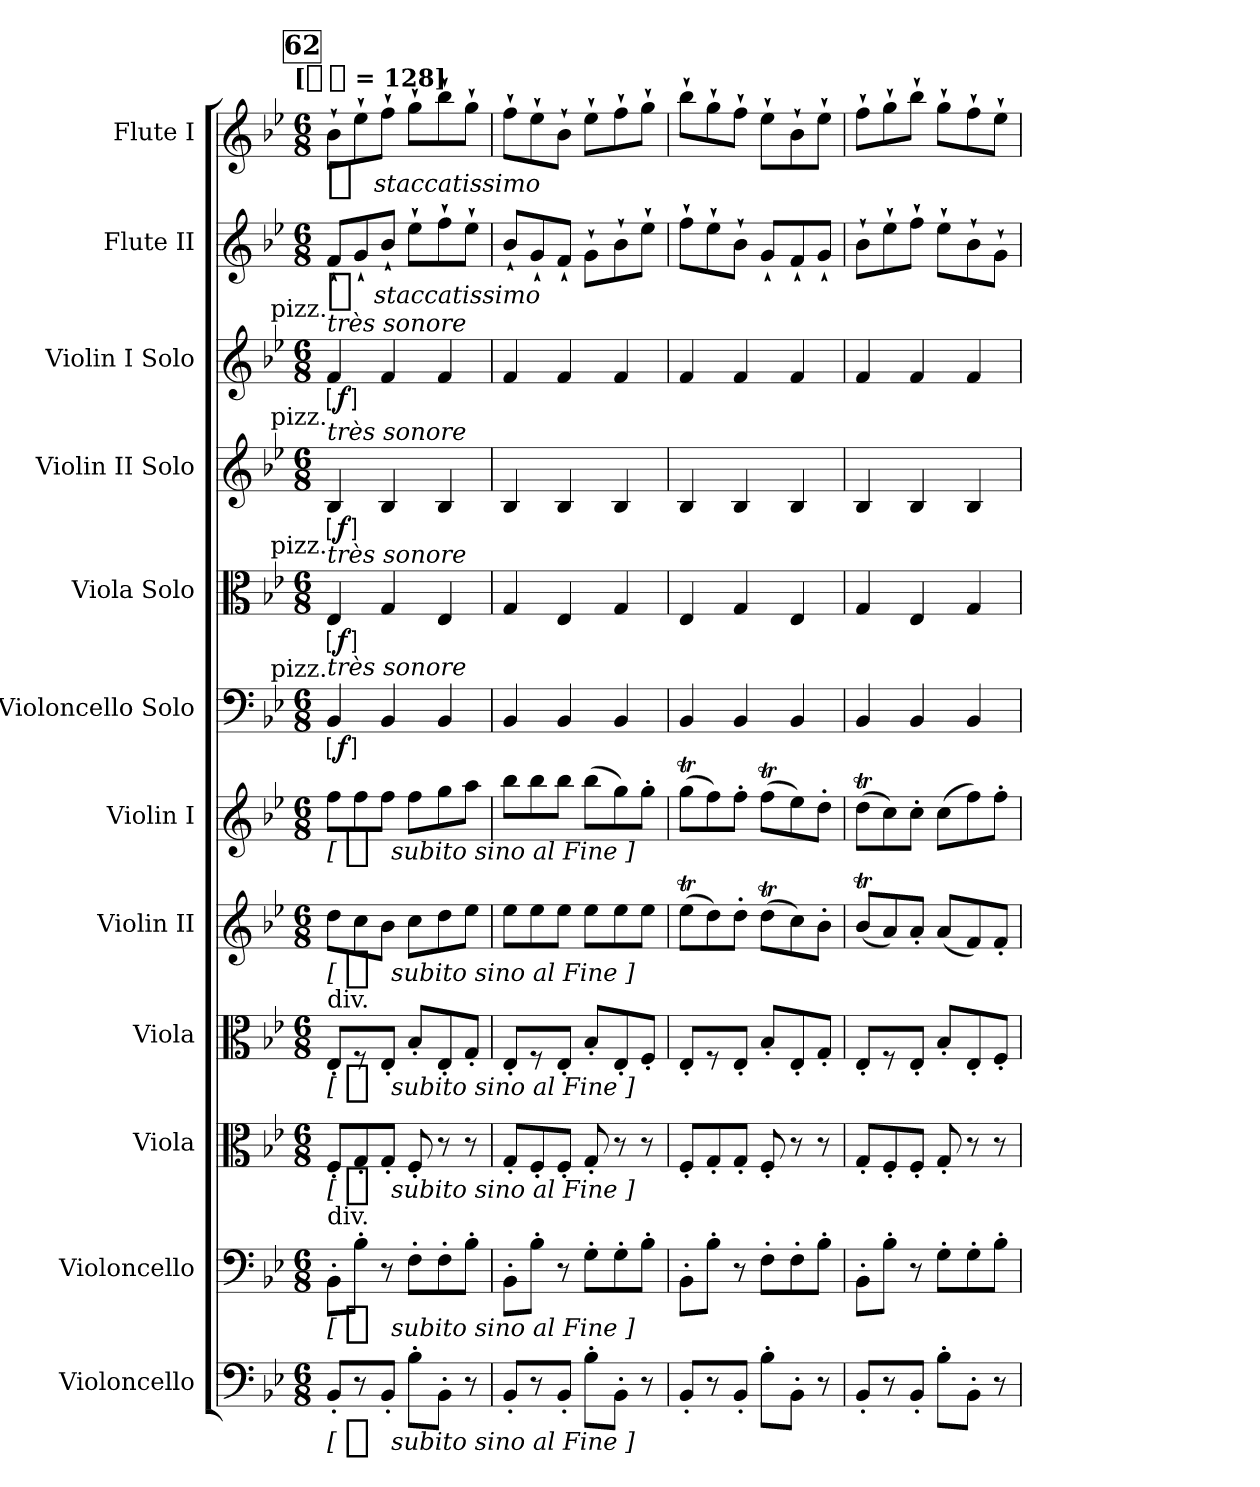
**kern	**dynam	**kern	**dynam	**kern	**dynam	**kern	**dynam	**kern	**dynam	**kern	**dynam	**kern	**dynam	**kern	**dynam	**kern	**dynam	**kern	**dynam	**kern	**dynam	**kern	**dynam
*part12	*part12	*part11	*part11	*part10	*part10	*part9	*part9	*part8	*part8	*part7	*part7	*part6	*part6	*part5	*part5	*part4	*part4	*part3	*part3	*part2	*part2	*part1	*part1
*staff12	*staff12	*staff11	*staff11	*staff10	*staff10	*staff9	*staff9	*staff8	*staff8	*staff7	*staff7	*staff6	*staff6	*staff5	*staff5	*staff4	*staff4	*staff3	*staff3	*staff2	*staff2	*staff1	*staff1
*I"Violoncello	*	*I"Violoncello	*	*I"Viola	*	*I"Viola	*	*I"Violin II	*	*I"Violin I	*	*I"Violoncello Solo	*	*I"Viola Solo	*	*I"Violin II Solo	*	*I"Violin I Solo	*	*I"Flute II	*	*I"Flute I	*
*I'Vc.	*	*I'Vc.	*	*I'Vla.	*	*I'Vla.	*	*I'Vln. II	*	*I'Vln. I	*	*I'Vc.	*	*I'Vla.	*	*I'Vln.	*	*I'Vln.	*	*I'Fl.	*	*I'Fl.	*
*clefF4	*	*clefF4	*	*clefC3	*	*clefC3	*	*clefG2	*	*clefG2	*	*clefF4	*	*clefC3	*	*clefG2	*	*clefG2	*	*clefG2	*	*clefG2	*
*k[b-e-]	*	*k[b-e-]	*	*k[b-e-]	*	*k[b-e-]	*	*k[b-e-]	*	*k[b-e-]	*	*k[b-e-]	*	*k[b-e-]	*	*k[b-e-]	*	*k[b-e-]	*	*k[b-e-]	*	*k[b-e-]	*
*B-:	*	*B-:	*	*B-:	*	*B-:	*	*B-:	*	*B-:	*	*B-:	*	*B-:	*	*B-:	*	*B-:	*	*B-:	*	*B-:	*
!!LO:TX:omd:t=[[quarter-dot] = 128]
*M6/8	*	*M6/8	*	*M6/8	*	*M6/8	*	*M6/8	*	*M6/8	*	*M6/8	*	*M6/8	*	*M6/8	*	*M6/8	*	*M6/8	*	*M6/8	*
*MM192	*	*MM192	*	*MM192	*	*MM192	*	*MM192	*	*MM192	*	*MM192	*	*MM192	*	*MM192	*	*MM192	*	*MM192	*	*MM192	*
!!LO:REH:place=s1:t=62
=68	=68	=68	=68	=68	=68	=68	=68	=68	=68	=68	=68	=68	=68	=68	=68	=68	=68	=68	=68	=68	=68	=68	=68
!	!	!	!	!	!	!	!	!	!	!	!	!	!	!	!	!	!	!LO:TX:a:rj:t=pizz.	!	!	!	!	!
!	!	!	!	!	!	!	!	!	!	!	!	!	!	!	!	!	!	!LO:TX:a:i:t=très sonore	!	!	!	!	!
!	!	!	!	!	!	!	!	!	!	!	!	!	!	!	!	!LO:TX:a:rj:t=pizz.	!	!	!	!	!	!	!
!	!	!	!	!	!	!	!	!	!	!	!	!	!	!	!	!LO:TX:a:i:t=très sonore	!	!	!	!	!	!	!
!	!	!	!	!	!	!	!	!	!	!	!	!	!	!LO:TX:a:rj:t=pizz.	!	!	!	!	!	!	!	!	!
!	!	!	!	!	!	!	!	!	!	!	!	!	!	!LO:TX:a:i:t=très sonore	!	!	!	!	!	!	!	!	!
!	!	!	!	!	!	!	!	!	!	!	!	!LO:TX:a:rj:t=pizz.	!	!	!	!	!	!	!	!	!	!	!
!	!	!	!	!	!	!	!	!	!	!	!	!LO:TX:a:i:t=très sonore	!	!	!	!	!	!	!	!	!	!	!
!	!	!	!	!	!	!LO:TX:a:t=div.	!	!	!	!	!	!	!	!	!	!	!	!	!	!	!	!	!
!	!	!LO:TX:a:t=div.	!	!	!	!	!	!	!	!	!	!	!	!	!	!	!	!	!	!	!	!	!
!	!LO:DY:t=[ %s subito sino al Fine ]	!	!LO:DY:t=[ %s subito sino al Fine ]	!	!LO:DY:t=[ %s subito sino al Fine ]	!	!LO:DY:t=[ %s subito sino al Fine ]	!	!LO:DY:t=[ %s subito sino al Fine ]	!	!LO:DY:t=[ %s subito sino al Fine ]	!	!LO:DY:ed=brack	!	!LO:DY:ed=brack	!	!LO:DY:ed=brack	!	!LO:DY:ed=brack	!	!LO:DY:t=%s staccatissimo	!	!LO:DY:t=%s staccatissimo
8BB-'L	p	8BB-'L	p	8F'L	p	8E-'L	p	8ddL	p	8ffL	p	4BB-	f	4E-	f	4B-	f	4f	f	8f`L	ff	8b-`L	ff
8r	.	8B-'J	.	8G'	.	8r	.	8cc	.	8ff	.	.	.	.	.	.	.	.	.	8g`	.	8ee-`	.
8BB-'J	.	8r	.	8G'J	.	8E-'J	.	8b-J	.	8ffJ	.	4BB-	.	4G	.	4B-	.	4f	.	8b-`J	.	8ff`J	.
8B-'L	.	8F'L	.	8F'	.	8B-'L	.	8ccL	.	8ffL	.	.	.	.	.	.	.	.	.	8ee-`L	.	8gg`L	.
8BB-'J	.	8F'	.	8r	.	8E-'	.	8dd	.	8gg	.	4BB-	.	4E-	.	4B-	.	4f	.	8ff`	.	8bb-`	.
8r	.	8B-'J	.	8r	.	8G'J	.	8ee-J	.	8aaJ	.	.	.	.	.	.	.	.	.	8ee-`J	.	8gg`J	.
=69	=69	=69	=69	=69	=69	=69	=69	=69	=69	=69	=69	=69	=69	=69	=69	=69	=69	=69	=69	=69	=69	=69	=69
8BB-'L	.	8BB-'L	.	8G'L	.	8E-'L	.	8ee-L	.	8bb-L	.	4BB-	.	4G	.	4B-	.	4f	.	8b-`L	.	8ff`L	.
8r	.	8B-'J	.	8F'	.	8r	.	8ee-	.	8bb-	.	.	.	.	.	.	.	.	.	8g`	.	8ee-`	.
8BB-'J	.	8r	.	8F'J	.	8E-'J	.	8ee-J	.	8bb-J	.	4BB-	.	4E-	.	4B-	.	4f	.	8f`J	.	8b-`J	.
8B-'L	.	8G'L	.	8G'	.	8B-'L	.	8ee-L	.	(8bb-L	.	.	.	.	.	.	.	.	.	8g`L	.	8ee-`L	.
8BB-'J	.	8G'	.	8r	.	8E-'	.	8ee-	.	8gg)	.	4BB-	.	4G	.	4B-	.	4f	.	8b-`	.	8ff`	.
8r	.	8B-'J	.	8r	.	8F'J	.	8ee-J	.	8gg'J	.	.	.	.	.	.	.	.	.	8ee-`J	.	8gg`J	.
=70	=70	=70	=70	=70	=70	=70	=70	=70	=70	=70	=70	=70	=70	=70	=70	=70	=70	=70	=70	=70	=70	=70	=70
8BB-'L	.	8BB-'L	.	8F'L	.	8E-'L	.	(8ee-TL	.	(8ggTL	.	4BB-	.	4E-	.	4B-	.	4f	.	8ff`L	.	8bb-`L	.
8r	.	8B-'J	.	8G'	.	8r	.	8dd)	.	8ff)	.	.	.	.	.	.	.	.	.	8ee-`	.	8gg`	.
8BB-'J	.	8r	.	8G'J	.	8E-'J	.	8dd'J	.	8ff'J	.	4BB-	.	4G	.	4B-	.	4f	.	8b-`J	.	8ff`J	.
8B-'L	.	8F'L	.	8F'	.	8B-'L	.	(8ddtL	.	(8ffTL	.	.	.	.	.	.	.	.	.	8g`L	.	8ee-`L	.
8BB-'J	.	8F'	.	8r	.	8E-'	.	8cc)	.	8ee-)	.	4BB-	.	4E-	.	4B-	.	4f	.	8f`	.	8b-`	.
8r	.	8B-'J	.	8r	.	8G'J	.	8b-'J	.	8dd'J	.	.	.	.	.	.	.	.	.	8g`J	.	8ee-`J	.
=71	=71	=71	=71	=71	=71	=71	=71	=71	=71	=71	=71	=71	=71	=71	=71	=71	=71	=71	=71	=71	=71	=71	=71
8BB-'L	.	8BB-'L	.	8G'L	.	8E-'L	.	(8b-TL	.	(8ddtL	.	4BB-	.	4G	.	4B-	.	4f	.	8b-`L	.	8ff`L	.
8r	.	8B-'J	.	8F'	.	8r	.	8a)	.	8cc)	.	.	.	.	.	.	.	.	.	8ee-`	.	8gg`	.
8BB-'J	.	8r	.	8F'J	.	8E-'J	.	8a'J	.	8cc'J	.	4BB-	.	4E-	.	4B-	.	4f	.	8ff`J	.	8bb-`J	.
8B-'L	.	8G'L	.	8G'	.	8B-'L	.	(8aL	.	(8ccL	.	.	.	.	.	.	.	.	.	8ee-`L	.	8gg`L	.
8BB-'J	.	8G'	.	8r	.	8E-'	.	8f)	.	8ff)	.	4BB-	.	4G	.	4B-	.	4f	.	8b-`	.	8ff`	.
8r	.	8B-'J	.	8r	.	8F'J	.	8f'J	.	8ff'J	.	.	.	.	.	.	.	.	.	8g`J	.	8ee-`J	.
=	=	=	=	=	=	=	=	=	=	=	=	=	=	=	=	=	=	=	=	=	=	=	=
*-	*-	*-	*-	*-	*-	*-	*-	*-	*-	*-	*-	*-	*-	*-	*-	*-	*-	*-	*-	*-	*-	*-	*-
